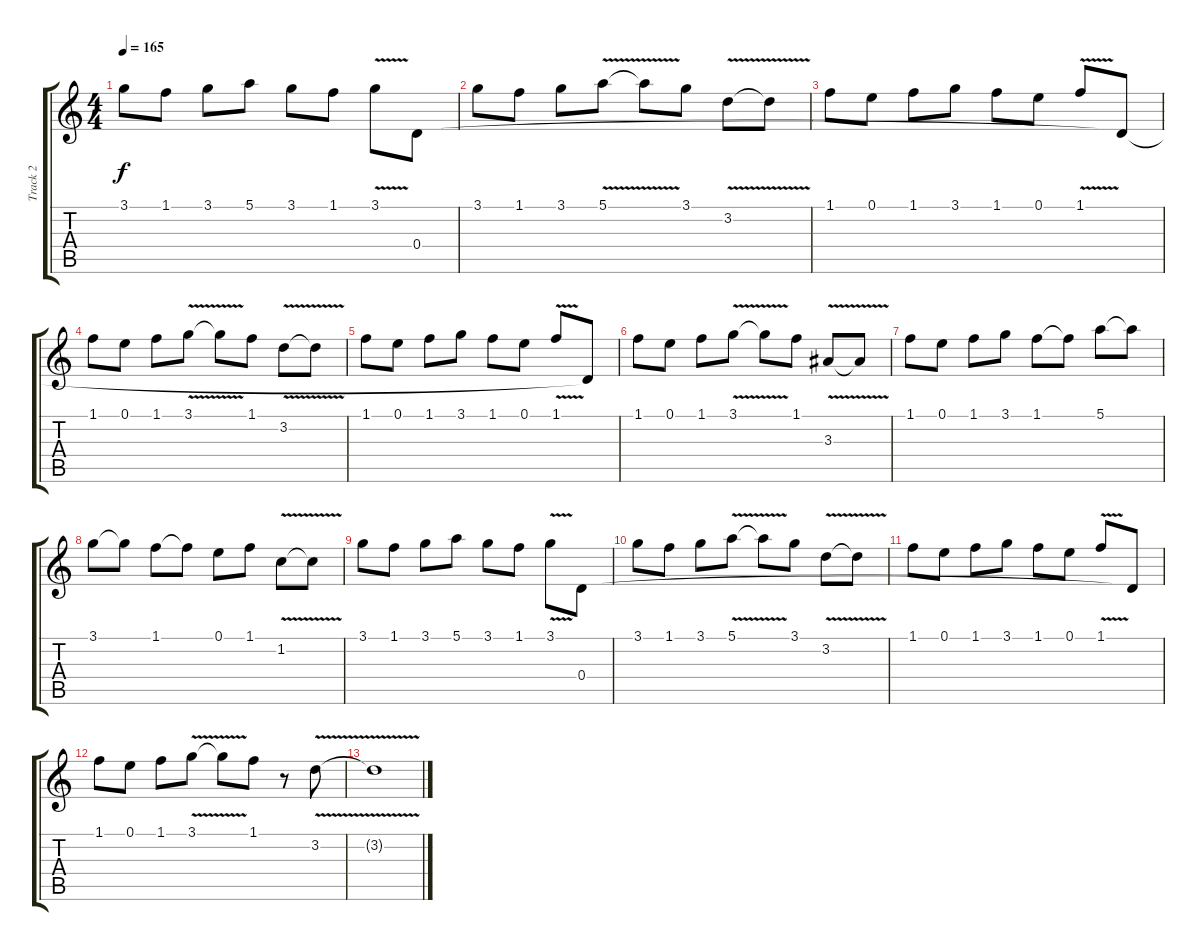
\track ("Track 2" "Track 2") {instrument distortionguitar}
\staff {score tabs}
\tuning (E4 B3 G3 D3 A2 D2) {hide}
\ts (4 4)
\tempo 165
\clef g2
\ks c
3.1.8{dy f} 1.1.8 3.1.8 5.1.8 3.1.8 1.1.8 3.1{v}.8 0.4.8 |
3.1.8 1.1.8 3.1.8 5.1{v}.8 5.1{t}.8 3.1.8 3.2{v}.8 3.2{t}.8 |
1.1.8 0.1.8 1.1.8 3.1.8 1.1.8 0.1.8 1.1{v}.8 0.4{t}.8 |
1.1.8 0.1.8 1.1.8 3.1{v}.8 3.1{t}.8 1.1.8 3.2{v}.8 3.2{t}.8 |
1.1.8 0.1.8 1.1.8 3.1.8 1.1.8 0.1.8 1.1{v}.8 0.4{t}.8 |
1.1.8 0.1.8 1.1.8 3.1{v}.8 3.1{t}.8 1.1.8 3.3{v}.8 3.3{t}.8 |
1.1.8 0.1.8 1.1.8 3.1.8 1.1.8 1.1{t}.8 5.1.8 5.1{t}.8 |
3.1.8 3.1{t}.8 1.1.8 1.1{t}.8 0.1.8 1.1.8 1.2{v}.8 1.2{t}.8 |
3.1.8 1.1.8 3.1.8 5.1.8 3.1.8 1.1.8 3.1{v}.8 0.4.8 |
3.1.8 1.1.8 3.1.8 5.1{v}.8 5.1{t}.8 3.1.8 3.2{v}.8 3.2{t}.8 |
1.1.8 0.1.8 1.1.8 3.1.8 1.1.8 0.1.8 1.1{v}.8 0.4{t}.8 |
1.1.8 0.1.8 1.1.8 3.1{v}.8 3.1{t}.8 1.1.8 r.8 3.2{v}.8 |
3.2{t}.1
